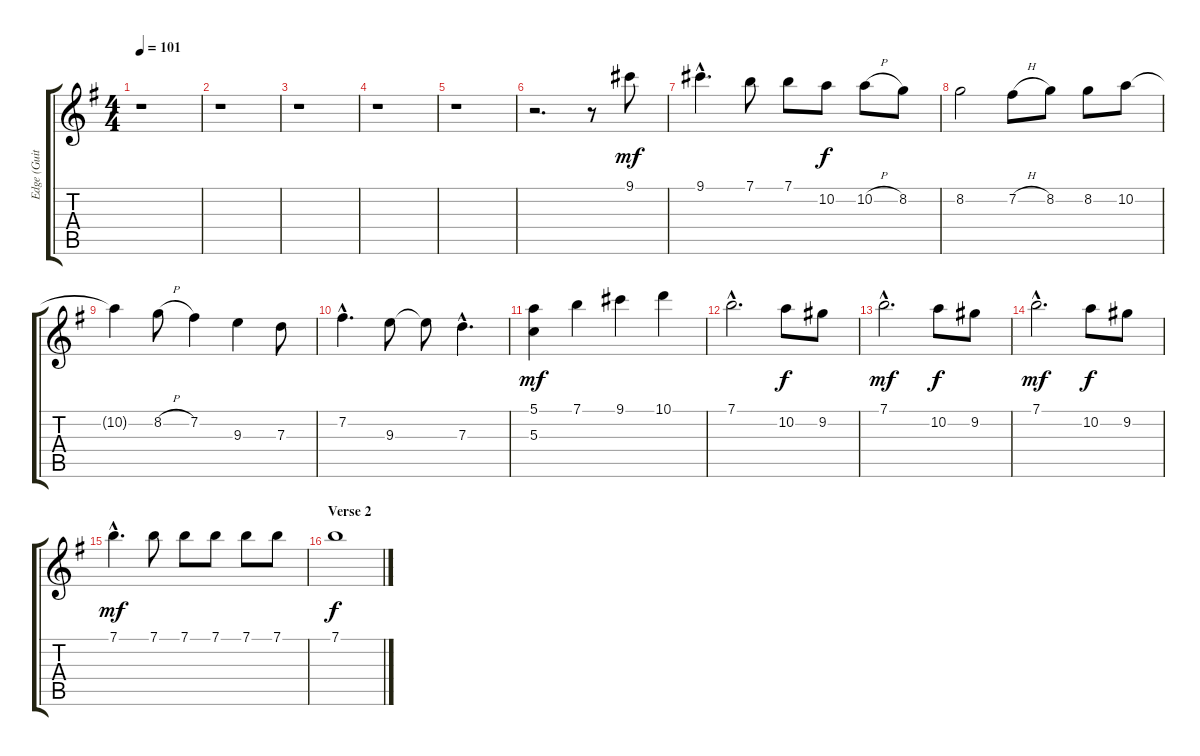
\track ("Edge (Guitar 3)" "Edge (Guit") {instrument distortionguitar}
\staff {score tabs}
\tuning (E4 B3 G3 D3 A2 E2) {hide}
\ts (4 4)
\tempo 101
\clef g2
\ks eminor
r.1{dy mf} |
r.1 |
r.1 |
r.1 |
r.1 |
r.2{d} r.8 9.1.8 |
9.1{hac}.4{d} 7.1.8 7.1.8 10.2.8{dy f} 10.2{h}.8 8.2.8 |
8.2.2 7.2{h}.8 8.2.8 8.2.8 10.2.8 |
10.2{t}.4 8.2{h}.8 7.2.4 9.3.4 7.3.8 |
7.2{hac}.4{d} 9.3.8 9.3{t}.8 7.3{hac}.4{d} |
(5.1 5.3).4{dy mf} 7.1.4 9.1.4 10.1.4 |
7.1{hac}.2{d} 10.2.8{dy f} 9.2.8 |
7.1{hac}.2{d dy mf} 10.2.8{dy f} 9.2.8 |
7.1{hac}.2{d dy mf} 10.2.8{dy f} 9.2.8 |
7.1{hac}.4{d dy mf} 7.1.8 7.1.8 7.1.8 7.1.8 7.1.8 |
\section ("" "Verse 2")
7.1.1{dy f}
